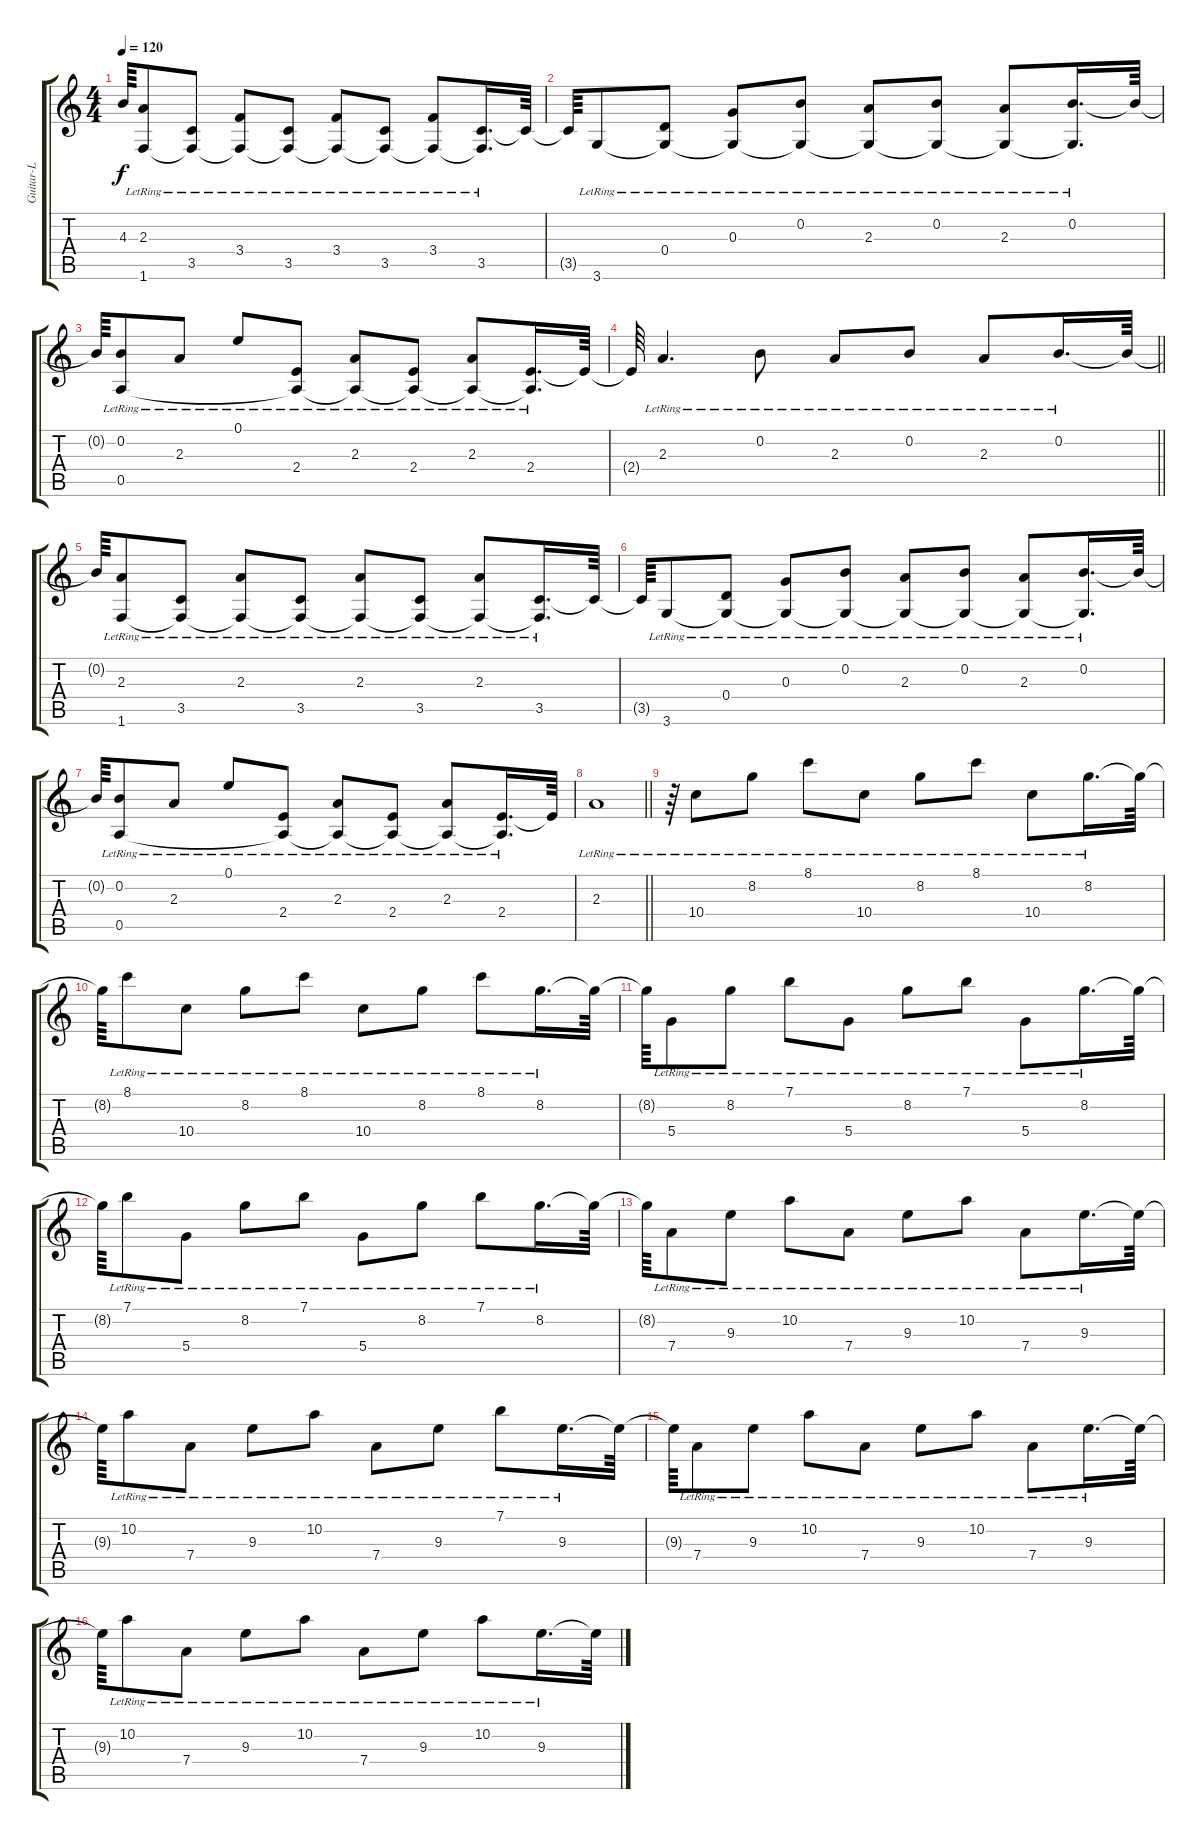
\track ("Guitar-L" "Guitar-L") {instrument acousticguitarnylon}
\staff {score tabs}
\tuning (E4 B3 G3 D3 A2 E2) {hide}
\ts (4 4)
\section ("" "")
\tempo 120
\clef g2
\ks c
4.3{t}.64{dy f} (2.3{lr} 1.6{lr}).8 (3.5{lr} 1.6{t}).8 (3.4{lr} 1.6{t}).8 (3.5{lr} 1.6{t}).8 (3.4{lr} 1.6{t}).8 (3.5{lr} 1.6{t}).8 (3.4{lr} 1.6{t}).8 (3.5{lr} 1.6{t}).16{d} 3.5{t}.64 |
3.5{t}.64 3.6{lr}.8 (0.4{lr} 3.6{t}).8 (0.3{lr} 3.6{t}).8 (0.2{lr} 3.6{t}).8 (2.3{lr} 3.6{t}).8 (0.2{lr} 3.6{t}).8 (2.3{lr} 3.6{t}).8 (0.2{lr} 3.6{t}).16{d} 0.2{t}.64 |
0.2{t}.64 (0.2{lr} 0.5{lr}).8 2.3{lr}.8 0.1{lr}.8 (2.4{lr} 0.5{t}).8 (2.3{lr} 0.5{t}).8 (2.4{lr} 0.5{t}).8 (2.3{lr} 0.5{t}).8 (2.4{lr} 0.5{t}).16{d} 2.4{t}.64 |
\barLineRight lightlight
2.4{t}.64 2.3{lr}.4{d} 0.2{lr}.8 2.3{lr}.8 0.2{lr}.8 2.3{lr}.8 0.2{lr}.16{d} 0.2{t}.64 |
\section ("" "")
0.2{t}.64 (2.3{lr} 1.6{lr}).8 (3.5{lr} 1.6{t}).8 (2.3{lr} 1.6{t}).8 (3.5{lr} 1.6{t}).8 (2.3{lr} 1.6{t}).8 (3.5{lr} 1.6{t}).8 (2.3{lr} 1.6{t}).8 (3.5{lr} 1.6{t}).16{d} 3.5{t}.64 |
3.5{t}.64 3.6{lr}.8 (0.4{lr} 3.6{t}).8 (0.3{lr} 3.6{t}).8 (0.2{lr} 3.6{t}).8 (2.3{lr} 3.6{t}).8 (0.2{lr} 3.6{t}).8 (2.3{lr} 3.6{t}).8 (0.2{lr} 3.6{t}).16{d} 0.2{t}.64 |
0.2{t}.64 (0.2{lr} 0.5{lr}).8 2.3{lr}.8 0.1{lr}.8 (2.4{lr} 0.5{t}).8 (2.3{lr} 0.5{t}).8 (2.4{lr} 0.5{t}).8 (2.3{lr} 0.5{t}).8 (2.4{lr} 0.5{t}).16{d} 2.4{t}.64 |
\barLineRight lightlight
2.3{lr}.1 |
\section ("" "")
r.64 10.4{lr}.8 8.2{lr}.8 8.1{lr}.8 10.4{lr}.8 8.2{lr}.8 8.1{lr}.8 10.4{lr}.8 8.2{lr}.16{d} 8.2{t}.64 |
8.2{t}.64 8.1{lr}.8 10.4{lr}.8 8.2{lr}.8 8.1{lr}.8 10.4{lr}.8 8.2{lr}.8 8.1{lr}.8 8.2{lr}.16{d} 8.2{t}.64 |
8.2{t}.64 5.4{lr}.8 8.2{lr}.8 7.1{lr}.8 5.4{lr}.8 8.2{lr}.8 7.1{lr}.8 5.4{lr}.8 8.2{lr}.16{d} 8.2{t}.64 |
8.2{t}.64 7.1{lr}.8 5.4{lr}.8 8.2{lr}.8 7.1{lr}.8 5.4{lr}.8 8.2{lr}.8 7.1{lr}.8 8.2{lr}.16{d} 8.2{t}.64 |
8.2{t}.64 7.4{lr}.8 9.3{lr}.8 10.2{lr}.8 7.4{lr}.8 9.3{lr}.8 10.2{lr}.8 7.4{lr}.8 9.3{lr}.16{d} 9.3{t}.64 |
9.3{t}.64 10.2{lr}.8 7.4{lr}.8 9.3{lr}.8 10.2{lr}.8 7.4{lr}.8 9.3{lr}.8 7.1{lr}.8 9.3{lr}.16{d} 9.3{t}.64 |
9.3{t}.64 7.4{lr}.8 9.3{lr}.8 10.2{lr}.8 7.4{lr}.8 9.3{lr}.8 10.2{lr}.8 7.4{lr}.8 9.3{lr}.16{d} 9.3{t}.64 |
9.3{t}.64 10.2{lr}.8 7.4{lr}.8 9.3{lr}.8 10.2{lr}.8 7.4{lr}.8 9.3{lr}.8 10.2{lr}.8 9.3{lr}.16{d} 9.3{t}.64
